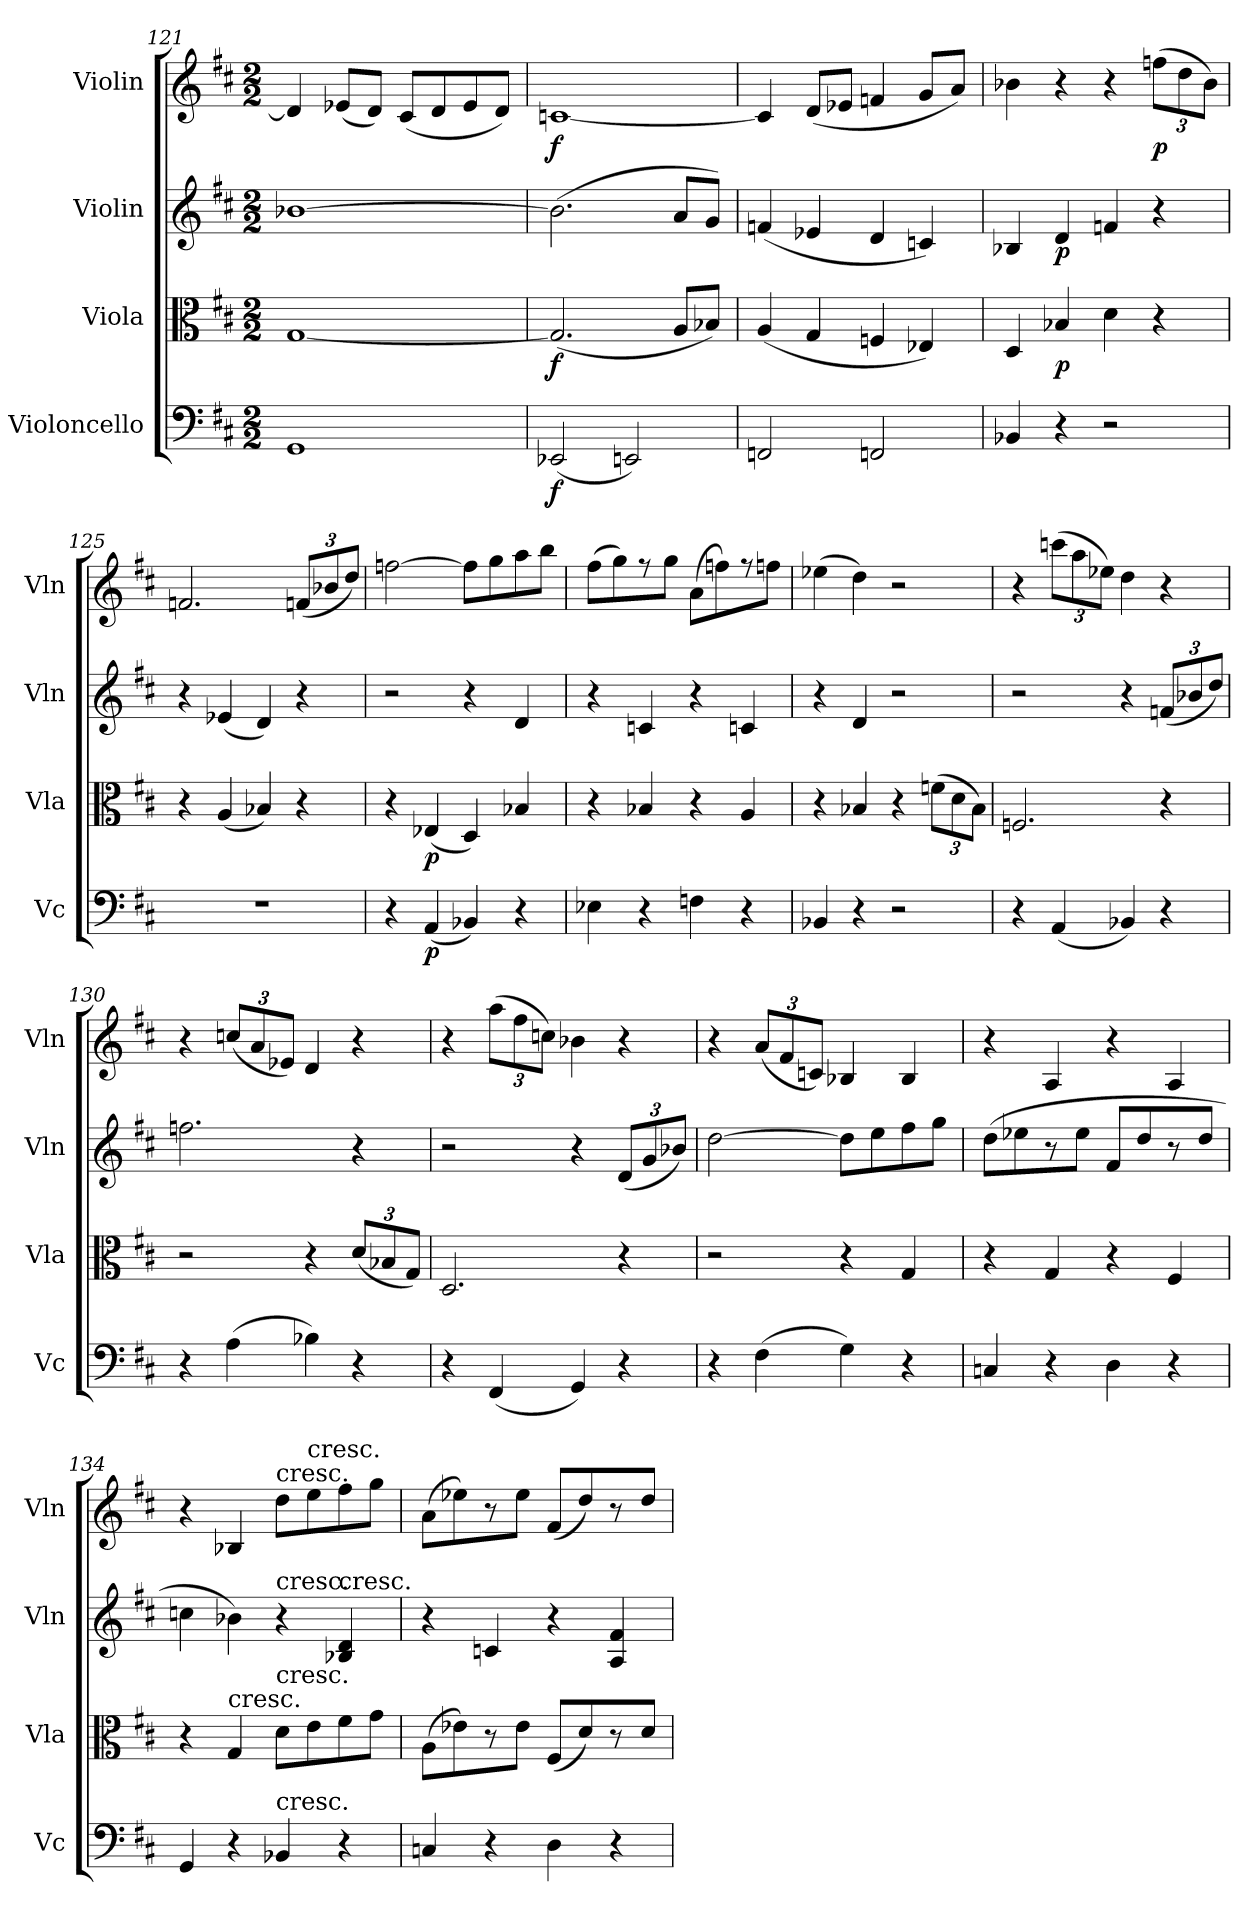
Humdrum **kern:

**kern	**dynam	**kern	**dynam	**kern	**dynam	**kern	**dynam
*part4	*part4	*part3	*part3	*part2	*part2	*part1	*part1
*staff4	*staff4	*staff3	*staff3	*staff2	*staff2	*staff1	*staff1
*I"Violoncello	*	*I"Viola	*	*I"Violin	*	*I"Violin	*
*I'Vc	*	*I'Vla	*	*I'Vln	*	*I'Vln	*
*clefF4	*	*clefC3	*	*clefG2	*	*clefG2	*
*k[f#c#]	*	*k[f#c#]	*	*k[f#c#]	*	*k[f#c#]	*
*D:	*	*D:	*	*D:	*	*D:	*
*M2/2	*	*M2/2	*	*M2/2	*	*M2/2	*
=121	=121	=121	=121	=121	=121	=121	=121
1GG	.	[1G	.	[1b-X	.	4d/]	.
.	.	.	.	.	.	(8e-X/L	.
.	.	.	.	.	.	8d/J)	.
.	.	.	.	.	.	(8c#/L	.
.	.	.	.	.	.	8d/	.
.	.	.	.	.	.	8e-/	.
.	.	.	.	.	.	8d/J)	.
=122	=122	=122	=122	=122	=122	=122	=122
(2EE-X/	f	(2.G/]	f	(2.b-\]	.	[1cn	f
2EEn/)	.	.	.	.	.	.	.
.	.	8A/L	.	8a/L	.	.	.
.	.	8B-X/J)	.	8g/J)	.	.	.
=123	=123	=123	=123	=123	=123	=123	=123
2FFn/	.	(4A/	.	(4fn/	.	4c/]	.
.	.	4G/	.	4e-X/	.	(8d/L	.
.	.	.	.	.	.	8e-X/J	.
2FFn/	.	4Fn/	.	4d/	.	4fn/	.
.	.	4E-X/)	.	4cn/)	.	8g/L	.
.	.	.	.	.	.	8a/J)	.
=124	=124	=124	=124	=124	=124	=124	=124
4BB-X/	.	4D/	.	4B-X/	.	4b-X\	.
4r	.	4B-X/	p	4d/	p	4r	.
2r	.	4d\	.	4fn/	.	4r	.
.	.	4r	.	4r	.	(12ffn\L	p
.	.	.	.	.	.	12dd\	.
.	.	.	.	.	.	12b-\J)	.
=125	=125	=125	=125	=125	=125	=125	=125
1r	.	4r	.	4r	.	2.fn/	.
.	.	(4A/	.	(4e-X/	.	.	.
.	.	4B-X/)	.	4d/)	.	.	.
.	.	4r	.	4r	.	(12fn/L	.
.	.	.	.	.	.	12b-X/	.
.	.	.	.	.	.	12dd/J)	.
=126	=126	=126	=126	=126	=126	=126	=126
4r	.	4r	.	2r	.	[2ffn\	.
(4AA/	p	(4E-X/	p	.	.	.	.
4BB-X/)	.	4D/)	.	4r	.	8ff\L]	.
.	.	.	.	.	.	8gg\	.
4r	.	4B-X/	.	4d/	.	8aa\	.
.	.	.	.	.	.	8bb\J	.
=127	=127	=127	=127	=127	=127	=127	=127
4E-X\	.	4r	.	4r	.	(8ff#\L	.
.	.	.	.	.	.	8gg\)	.
4r	.	4B-X/	.	4cn/	.	8r	.
.	.	.	.	.	.	8gg\J	.
4Fn\	.	4r	.	4r	.	(8a\L	.
.	.	.	.	.	.	8ffn\)	.
4r	.	4A/	.	4cn/	.	8r	.
.	.	.	.	.	.	8ffn\J	.
=128	=128	=128	=128	=128	=128	=128	=128
4BB-X/	.	4r	.	4r	.	(4ee-X\	.
4r	.	4B-X/	.	4d/	.	4dd\)	.
2r	.	4r	.	2r	.	2r	.
.	.	(12fn\L	.	.	.	.	.
.	.	12d\	.	.	.	.	.
.	.	12B-\J)	.	.	.	.	.
=129	=129	=129	=129	=129	=129	=129	=129
4r	.	2.Fn/	.	2r	.	4r	.
(4AA/	.	.	.	.	.	(12cccn\L	.
.	.	.	.	.	.	12aa\	.
.	.	.	.	.	.	12ee-X\J)	.
4BB-X/)	.	.	.	4r	.	4dd\	.
4r	.	4r	.	(12fn/L	.	4r	.
.	.	.	.	12b-X/	.	.	.
.	.	.	.	12dd/J)	.	.	.
=130	=130	=130	=130	=130	=130	=130	=130
4r	.	2r	.	2.ffn\	.	4r	.
(4A\	.	.	.	.	.	(12ccn/L	.
.	.	.	.	.	.	12a/	.
.	.	.	.	.	.	12e-X/J)	.
4B-X\)	.	4r	.	.	.	4d/	.
4r	.	(12d/L	.	4r	.	4r	.
.	.	12B-X/	.	.	.	.	.
.	.	12G/J)	.	.	.	.	.
=131	=131	=131	=131	=131	=131	=131	=131
4r	.	2.D/	.	2r	.	4r	.
(4FF#/	.	.	.	.	.	(12aa\L	.
.	.	.	.	.	.	12ff#\	.
.	.	.	.	.	.	12ccn\J)	.
4GG/)	.	.	.	4r	.	4b-X\	.
4r	.	4r	.	(12d/L	.	4r	.
.	.	.	.	12g/	.	.	.
.	.	.	.	12b-X/J)	.	.	.
=132	=132	=132	=132	=132	=132	=132	=132
4r	.	2r	.	[2dd\	.	4r	.
(4F#\	.	.	.	.	.	(12a/L	.
.	.	.	.	.	.	12f#/	.
.	.	.	.	.	.	12cn/J)	.
4G\)	.	4r	.	8dd\L]	.	4B-X/	.
.	.	.	.	8ee\	.	.	.
4r	.	4G/	.	8ff#\	.	4B-/	.
.	.	.	.	8gg\J	.	.	.
=133	=133	=133	=133	=133	=133	=133	=133
4Cn/	.	4r	.	(8dd\L	.	4r	.
.	.	.	.	8ee-X\	.	.	.
4r	.	4G/	.	8r	.	4A/	.
.	.	.	.	8ee-\J	.	.	.
4D\	.	4r	.	8f#/L	.	4r	.
.	.	.	.	8dd/	.	.	.
4r	.	4F#/	.	8r	.	4A/	.
.	.	.	.	8dd/J	.	.	.
=134	=134	=134	=134	=134	=134	=134	=134
4GG/	.	4r	.	4ccn\	.	4r	.
!	!	!LO:TX:t=cresc.	!	!	!	!	!
4r	.	4G/	.	4b-X\)	.	4B-X/	.
!	!	!	!	!	!	!LO:TX:t=cresc.	!
!	!	!	!	!LO:TX:t=cresc.	!	!	!
!	!	!LO:TX:t=cresc.	!	!	!	!	!
!LO:TX:t=cresc.	!	!	!	!	!	!	!
4BB-X/	.	8d\L	.	4r	.	8dd\L	.
!	!	!	!	!	!	!LO:TX:t=cresc.	!
.	.	8e\	.	.	.	8ee\	.
!	!	!	!	!LO:TX:t=cresc.	!	!	!
4r	.	8f#\	.	4B-X/ 4d/	.	8ff#\	.
.	.	8g\J	.	.	.	8gg\J	.
=135	=135	=135	=135	=135	=135	=135	=135
4Cn/	.	(8A\L	.	4r	.	(8a\L	.
.	.	8e-X\)	.	.	.	8ee-X\)	.
4r	.	8r	.	4cn/	.	8r	.
.	.	8e-\J	.	.	.	8ee-\J	.
4D\	.	(8F#/L	.	4r	.	(8f#/L	.
.	.	8d/)	.	.	.	8dd/)	.
4r	.	8r	.	4A/ 4f#/	.	8r	.
.	.	8d/J	.	.	.	8dd/J	.
=	=	=	=	=	=	=	=
*-	*-	*-	*-	*-	*-	*-	*-
